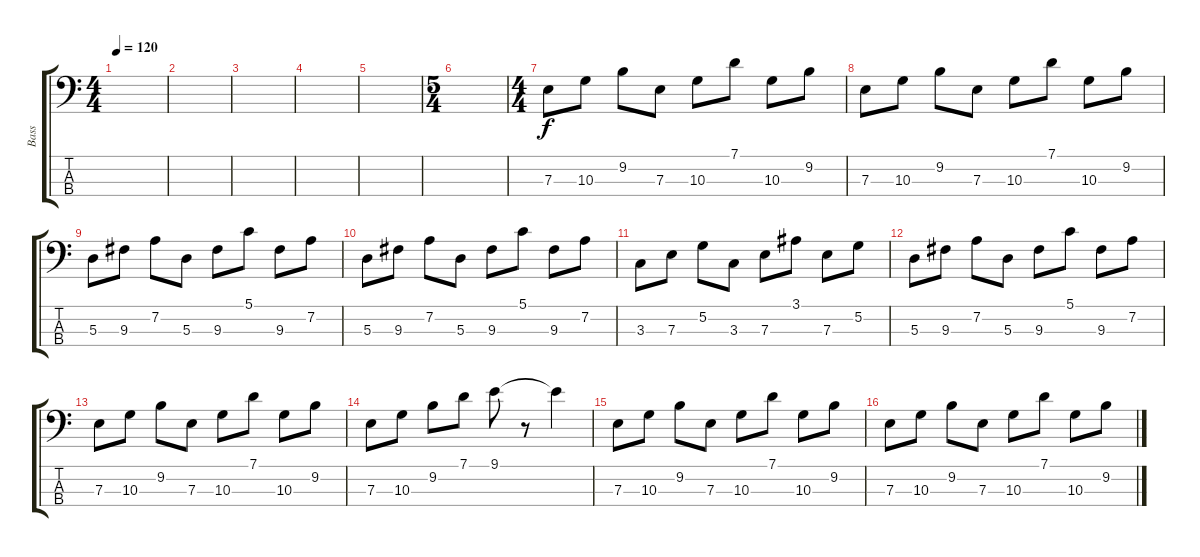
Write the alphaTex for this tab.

\track ("Bass" "Bass") {instrument acousticguitarnylon}
\staff {score tabs}
\tuning (G2 D2 A1 E1) {hide}
\ts (4 4)
\tempo 120
\clef f4
\ks c
|
|
|
|
|
\ts (5 4)
|
\ts (4 4)
7.3.8 10.3.8 9.2.8 7.3.8 10.3.8 7.1.8 10.3.8 9.2.8 |
7.3.8 10.3.8 9.2.8 7.3.8 10.3.8 7.1.8 10.3.8 9.2.8 |
5.3.8 9.3.8 7.2.8 5.3.8 9.3.8 5.1.8 9.3.8 7.2.8 |
5.3.8 9.3.8 7.2.8 5.3.8 9.3.8 5.1.8 9.3.8 7.2.8 |
3.3.8 7.3.8 5.2.8 3.3.8 7.3.8 3.1.8 7.3.8 5.2.8 |
5.3.8 9.3.8 7.2.8 5.3.8 9.3.8 5.1.8 9.3.8 7.2.8 |
7.3.8 10.3.8 9.2.8 7.3.8 10.3.8 7.1.8 10.3.8 9.2.8 |
7.3.8 10.3.8 9.2.8 7.1.8 9.1.8 r.8 9.1{t}.4 |
7.3.8 10.3.8 9.2.8 7.3.8 10.3.8 7.1.8 10.3.8 9.2.8 |
7.3.8 10.3.8 9.2.8 7.3.8 10.3.8 7.1.8 10.3.8 9.2.8
